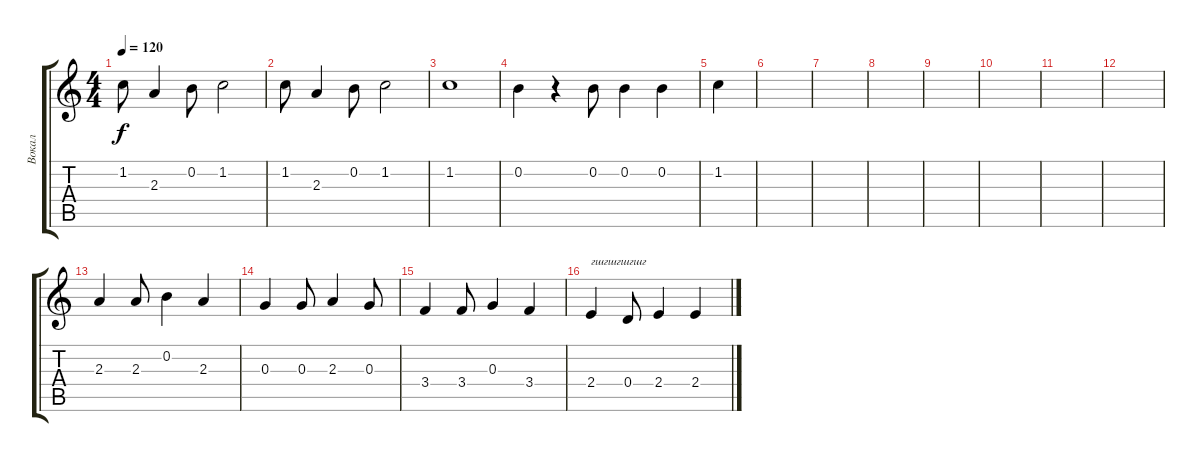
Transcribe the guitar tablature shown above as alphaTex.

\track ("Вокал" "Вокал") {instrument overdrivenguitar}
\staff {score tabs}
\tuning (E4 B3 G3 D3 A2 E2) {hide}
\ts (4 4)
\tempo 120
\clef g2
\ks c
1.2.8{dy f} 2.3.4 0.2.8 1.2.2 |
1.2.8 2.3.4 0.2.8 1.2.2 |
1.2.1 |
0.2.4 r.4 0.2.8 0.2.4 0.2.4 |
1.2.4 |
|
|
|
|
|
|
|
2.3.4 2.3.8 0.2.4 2.3.4 |
0.3.4 0.3.8 2.3.4 0.3.8 |
3.4.4 3.4.8 0.3.4 3.4.4 |
2.4.4{txt "гшгшгшгшг"} 0.4.8 2.4.4 2.4.4
